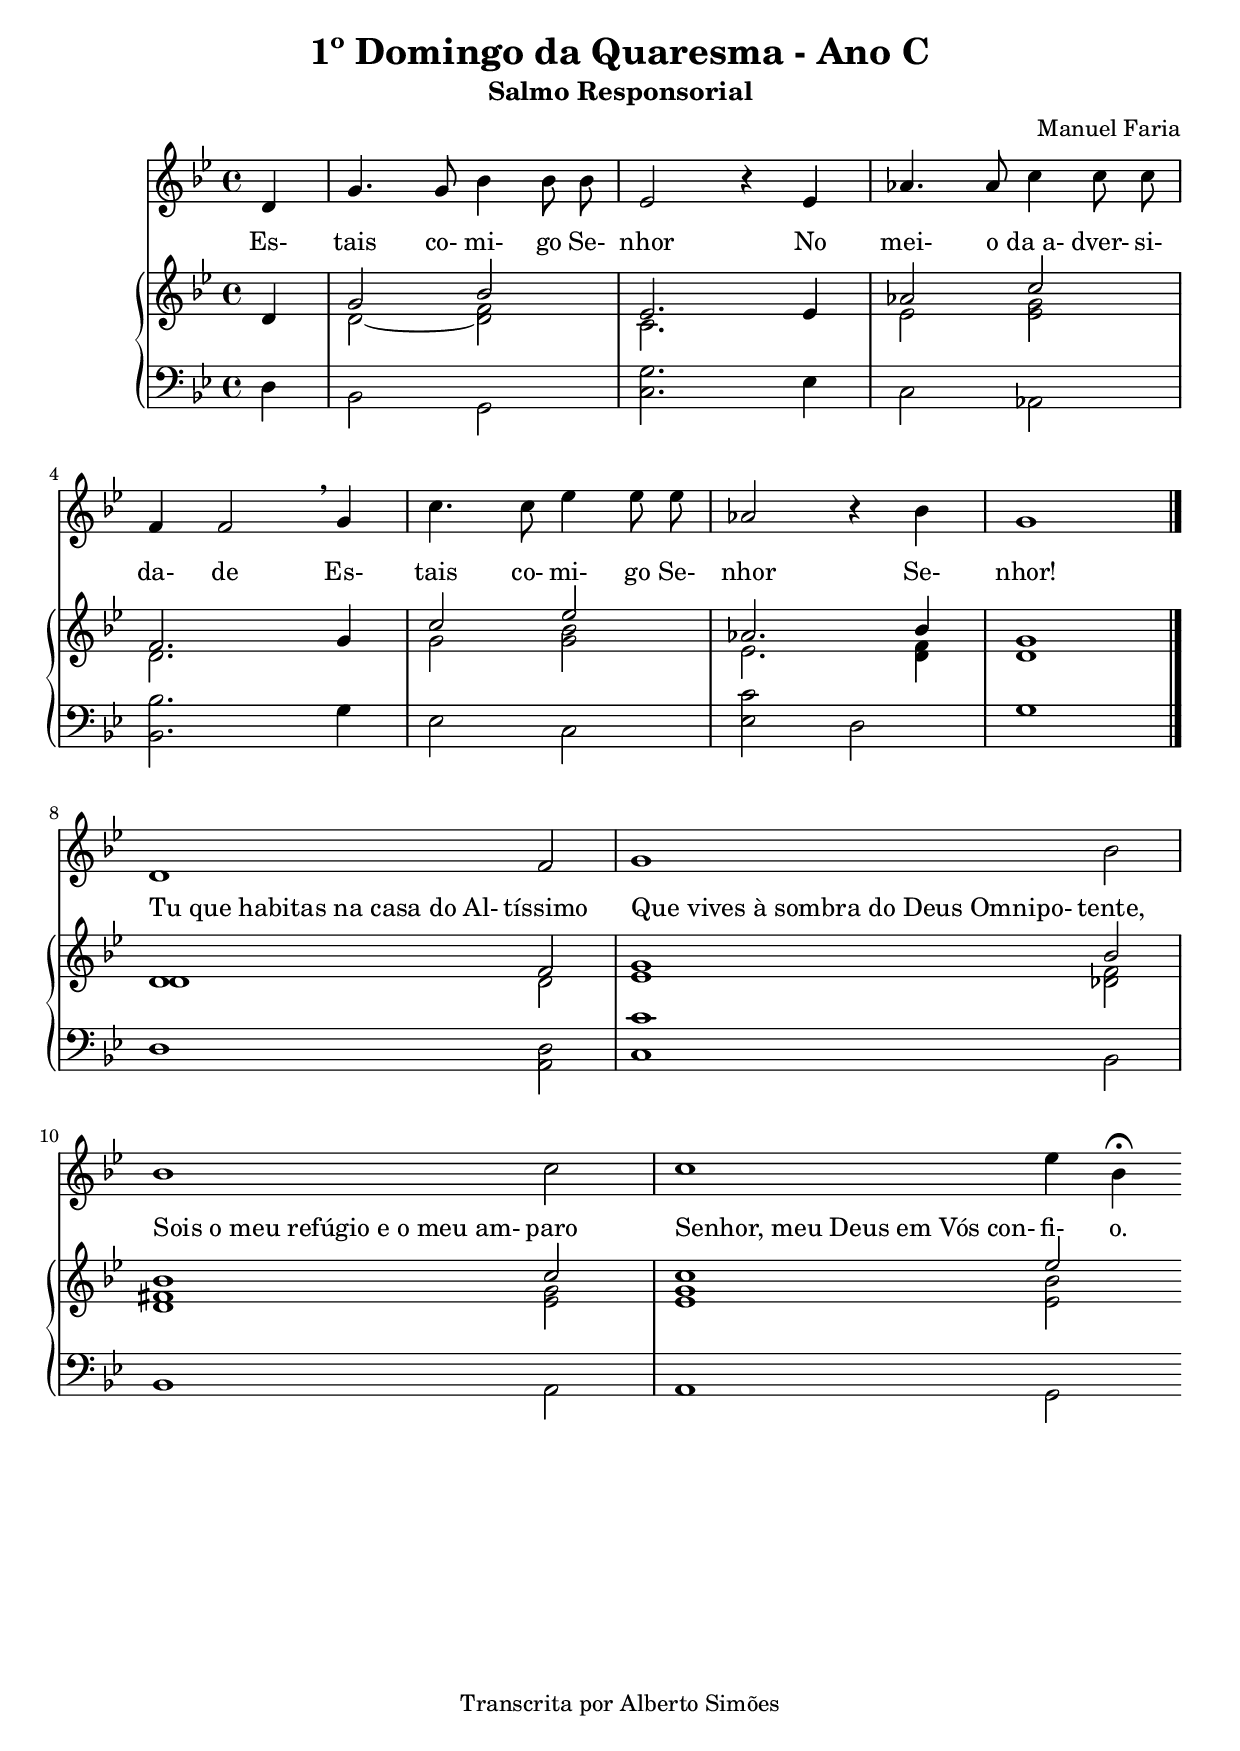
\version "2.14.0"

\header {
  title = "1º Domingo da Quaresma - Ano C"
  subtitle = "Salmo Responsorial"
  composer = "Manuel Faria"
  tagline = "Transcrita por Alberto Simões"

  ocasioes = "salmo"
  seccao   = "salmo"

}

%%%%% Revista 1

global = {
  \key bes \major
  \time 4/4
}

melody = \relative c' {
  \global
  \clef treble
  \autoBeamOff

  \partial 4 d4
  g4. g8 bes4 bes8 bes
  ees,2 r4 ees
  aes4. aes8 c4 c8 c

  f,4 f2 \breathe g4
  c4. c8 ees4 ees8 ees
  aes,2 r4 bes4
  g1
  \bar "|."

  \set Score.measureLength = #(ly:make-moment 3 2)
  d1 f2
  \set Score.measureLength = #(ly:make-moment 3 2)
  g1 bes2
  \set Score.measureLength = #(ly:make-moment 3 2)
  bes1 c2
  \set Score.measureLength = #(ly:make-moment 3 2)
  c1 ees4 bes\fermata
  \bar ":|"

}

text = \lyricmode {
  Es- tais co- mi- go Se- nhor
  No mei- o da_a- dver- si- da- de
  Es- tais co- mi- go Se- nhor
  Se- nhor!

  \once \override LyricText #'self-alignment-X = #LEFT
  "Tu que habitas na casa do Al-" tíssimo
  \once \override LyricText #'self-alignment-X = #LEFT
  "Que vives à sombra do Deus Omnipo-" tente,
  \once \override LyricText #'self-alignment-X = #LEFT
  "Sois o meu refúgio e o meu am-" paro
  \once \override LyricText #'self-alignment-X = #LEFT
  "Senhor, meu Deus em Vós con-" fi- o.
 
}

upperA = \relative c' {
  \partial 4 d4
  g2 bes
  ees,2. ees4
  aes2 c
  f,2. g4
  c2 ees2
  aes,2. bes4
  g1

  \set Score.measureLength = #(ly:make-moment 3 2)
  d1 f2
  \set Score.measureLength = #(ly:make-moment 3 2)
  g1 bes2
  \set Score.measureLength = #(ly:make-moment 3 2)
  bes1 c2
  \set Score.measureLength = #(ly:make-moment 3 2)
  c1 ees2

}

upperB = \relative c' {
  \partial 4 s4
  d2 ~ <d f>
  c2. s4
  ees2 <ees g>
  d2. s4
  g2 <g bes>
  ees2. <d f>4
  d1

  \set Score.measureLength = #(ly:make-moment 3 2)
  d1 d2
  \set Score.measureLength = #(ly:make-moment 3 2)
  ees1 <des f>2
  \set Score.measureLength = #(ly:make-moment 3 2)
  <d fis>1 <ees g>2
  \set Score.measureLength = #(ly:make-moment 3 2)
  <ees g>1 <ees bes'>2
}

upper = {
  \global
  \clef treble
  << \upperA \\ \upperB >>
}


lower = {
  \global
  \clef bass
  \stemDown
  \relative c {
    \partial 4 d4
    bes2 g
    <c g'>2. ees4
    c2 aes2
    <bes bes'>2. g'4
    ees2 c
    <ees c'>2 d
    g1

    \set Score.measureLength = #(ly:make-moment 3 2)
    d1 <d a>2
    \set Score.measureLength = #(ly:make-moment 3 2)
    <c c'>1 bes2
    \set Score.measureLength = #(ly:make-moment 3 2)
    bes1 a2
    \set Score.measureLength = #(ly:make-moment 3 2)
    a1 g2

  }
}


\score {
  <<
    \new Voice = "mel" \melody
    \new PianoStaff <<
      \new Staff = "upper" \upper
      \new Staff = "lower" \lower
    >>
    \new Lyrics \with { alignAboveContext = "upper" }
                { \lyricsto "mel" \text}
  >>
  \layout {
    \context {
      \Staff \RemoveEmptyStaves       
      % \override VerticalAxisGroup #'remove-first = ##t
    }
  }
  \midi {
    \context {
      \Score
      tempoWholesPerMinute = #(ly:make-moment 90 4)
    }
  }
}


